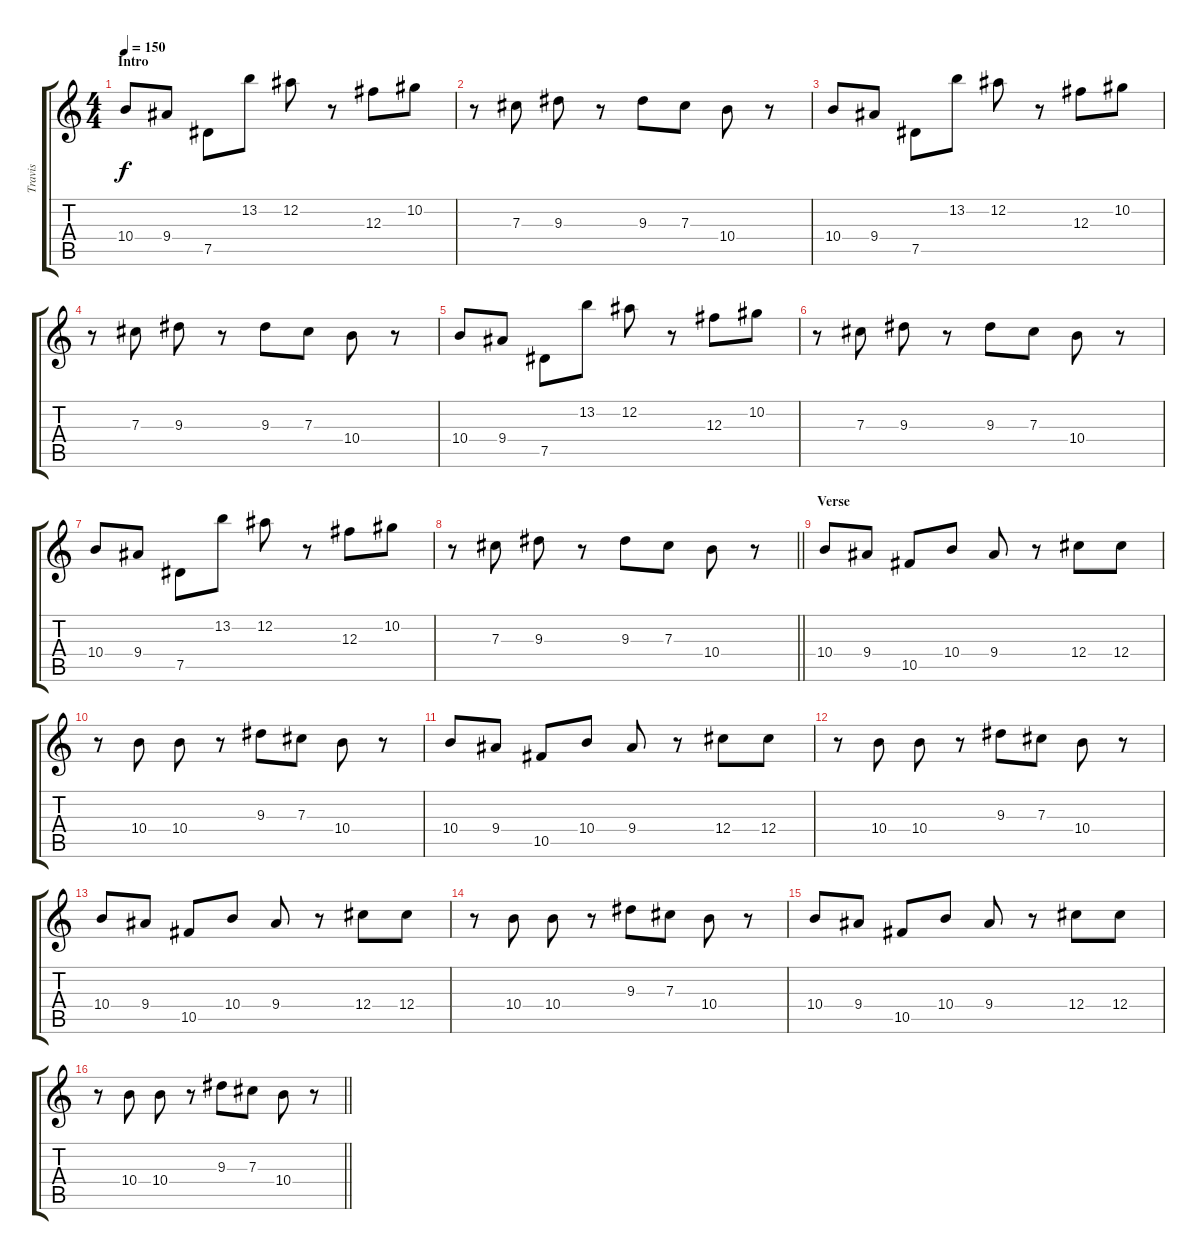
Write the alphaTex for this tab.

\track ("Travis" "Travis") {instrument overdrivenguitar}
\staff {score tabs}
\tuning (Eb4 Bb3 Gb3 Db3 Ab2 Eb2) {hide}
\ts (4 4)
\section ("" "Intro")
\tempo 150
\clef g2
\ks c
10.4.8{dy f instrument overdrivenguitar} 9.4.8 7.5.8 13.2.8 12.2.8 r.8 12.3.8 10.2.8 |
r.8 7.3.8 9.3.8 r.8 9.3.8 7.3.8 10.4.8 r.8 |
10.4.8 9.4.8 7.5.8 13.2.8 12.2.8 r.8 12.3.8 10.2.8 |
r.8 7.3.8 9.3.8 r.8 9.3.8 7.3.8 10.4.8 r.8 |
10.4.8 9.4.8 7.5.8 13.2.8 12.2.8 r.8 12.3.8 10.2.8 |
r.8 7.3.8 9.3.8 r.8 9.3.8 7.3.8 10.4.8 r.8 |
10.4.8 9.4.8 7.5.8 13.2.8 12.2.8 r.8 12.3.8 10.2.8 |
\barLineRight lightlight
r.8 7.3.8 9.3.8 r.8 9.3.8 7.3.8 10.4.8 r.8 |
\section ("" "Verse")
10.4.8 9.4.8 10.5.8 10.4.8 9.4.8 r.8 12.4.8 12.4.8 |
r.8 10.4.8 10.4.8 r.8 9.3.8 7.3.8 10.4.8 r.8 |
10.4.8 9.4.8 10.5.8 10.4.8 9.4.8 r.8 12.4.8 12.4.8 |
r.8 10.4.8 10.4.8 r.8 9.3.8 7.3.8 10.4.8 r.8 |
10.4.8 9.4.8 10.5.8 10.4.8 9.4.8 r.8 12.4.8 12.4.8 |
r.8 10.4.8 10.4.8 r.8 9.3.8 7.3.8 10.4.8 r.8 |
10.4.8 9.4.8 10.5.8 10.4.8 9.4.8 r.8 12.4.8 12.4.8 |
\barLineRight lightlight
r.8 10.4.8 10.4.8 r.8 9.3.8 7.3.8 10.4.8 r.8
